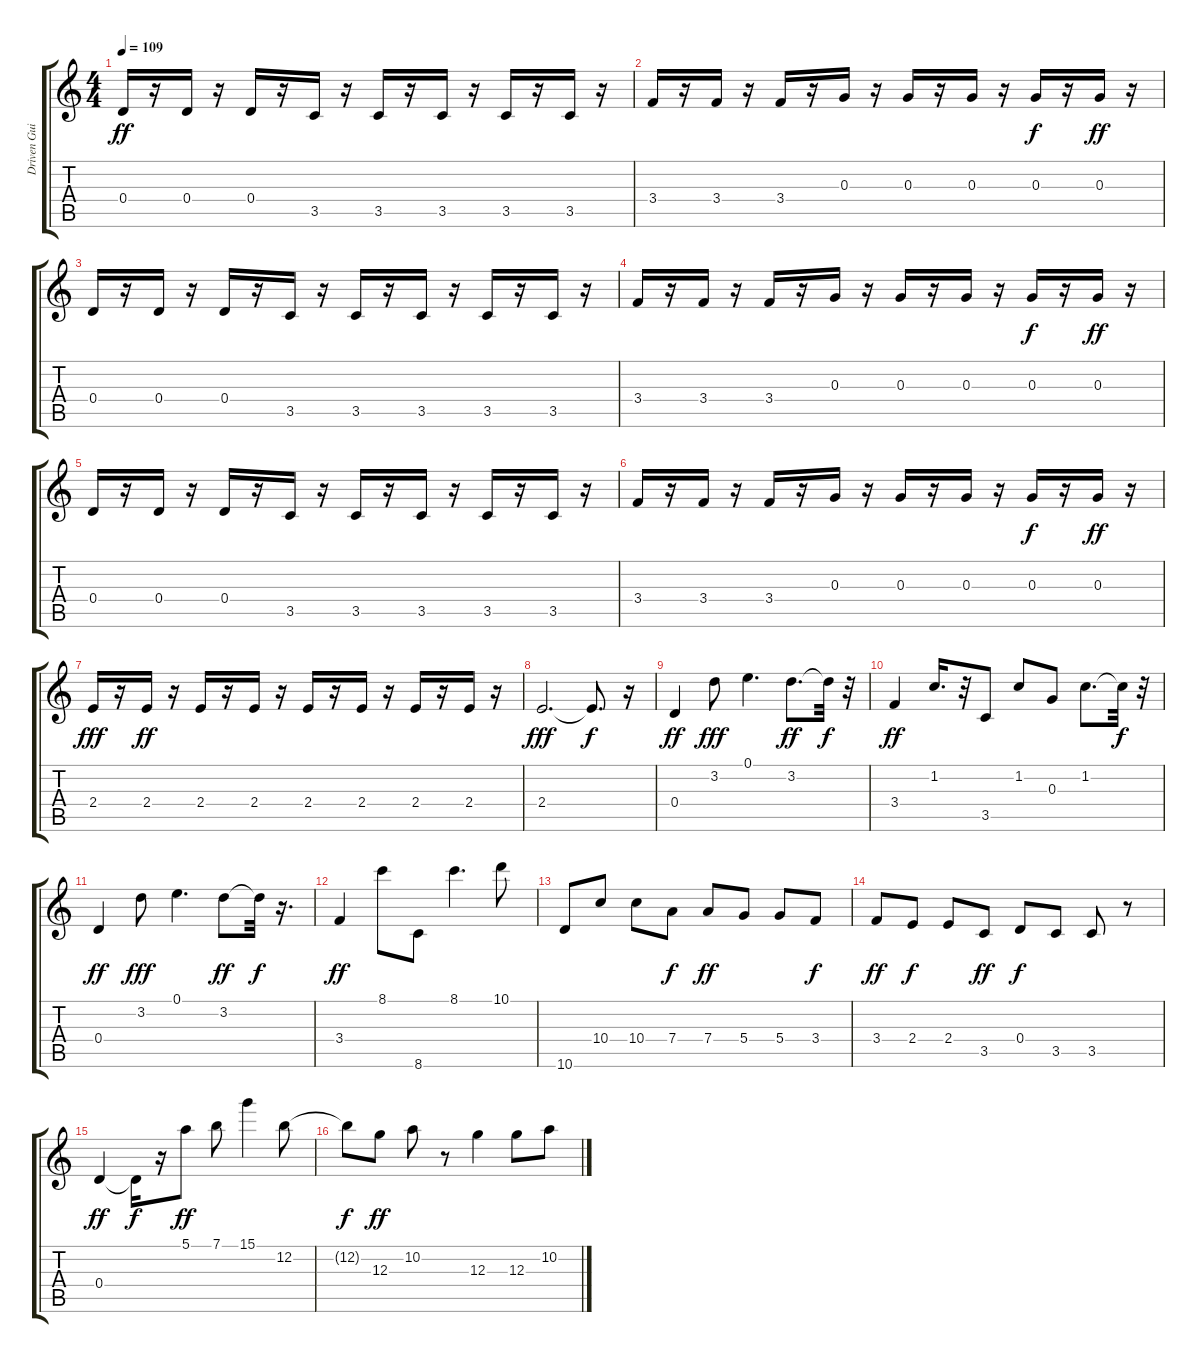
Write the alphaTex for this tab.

\track ("Driven Guitar       " "Driven Gui") {instrument overdrivenguitar}
\staff {score tabs}
\tuning (E4 B3 G3 D3 A2 E2) {hide}
\ts (4 4)
\tempo 109
\clef g2
\ks c
0.4.16{dy ff} r.16 0.4.16 r.16 0.4.16 r.16 3.5.16 r.16 3.5.16 r.16 3.5.16 r.16 3.5.16 r.16 3.5.16 r.16 |
3.4.16 r.16 3.4.16 r.16 3.4.16 r.16 0.3.16 r.16 0.3.16 r.16 0.3.16 r.16 0.3.16{dy f} r.16 0.3.16{dy ff} r.16 |
0.4.16 r.16 0.4.16 r.16 0.4.16 r.16 3.5.16 r.16 3.5.16 r.16 3.5.16 r.16 3.5.16 r.16 3.5.16 r.16 |
3.4.16 r.16 3.4.16 r.16 3.4.16 r.16 0.3.16 r.16 0.3.16 r.16 0.3.16 r.16 0.3.16{dy f} r.16 0.3.16{dy ff} r.16 |
0.4.16 r.16 0.4.16 r.16 0.4.16 r.16 3.5.16 r.16 3.5.16 r.16 3.5.16 r.16 3.5.16 r.16 3.5.16 r.16 |
3.4.16 r.16 3.4.16 r.16 3.4.16 r.16 0.3.16 r.16 0.3.16 r.16 0.3.16 r.16 0.3.16{dy f} r.16 0.3.16{dy ff} r.16 |
2.4.16{dy fff} r.16 2.4.16{dy ff} r.16 2.4.16 r.16 2.4.16 r.16 2.4.16 r.16 2.4.16 r.16 2.4.16 r.16 2.4.16 r.16 |
2.4.2{d dy fff} 2.4{t}.8{d dy f} r.16 |
0.4.4{dy ff} 3.2.8{dy fff} 0.1.4{d} 3.2.8{d dy ff} 3.2{t}.32{dy f} r.32 |
3.4.4{dy ff} 1.2.16{d} r.32 3.5.8 1.2.8 0.3.8 1.2.8{d} 1.2{t}.32{dy f} r.32 |
0.4.4{dy ff} 3.2.8{dy fff} 0.1.4{d} 3.2.8{dy ff} 3.2{t}.32{dy f} r.16{d} |
3.4.4{dy ff} 8.1.8 8.6.8 8.1.4{d} 10.1.8 |
10.6.8 10.4.8 10.4.8 7.4.8{dy f} 7.4.8{dy ff} 5.4.8 5.4.8 3.4.8{dy f} |
3.4.8{dy ff} 2.4.8{dy f} 2.4.8 3.5.8{dy ff} 0.4.8{dy f} 3.5.8 3.5.8 r.8 |
0.4.4{dy ff} 0.4{t}.16{dy f} r.16 5.1.8{dy ff} 7.1.8 15.1.4 12.2.8 |
12.2{t}.8{dy f} 12.3.8{dy ff} 10.2.8 r.8 12.3.4 12.3.8 10.2.8
